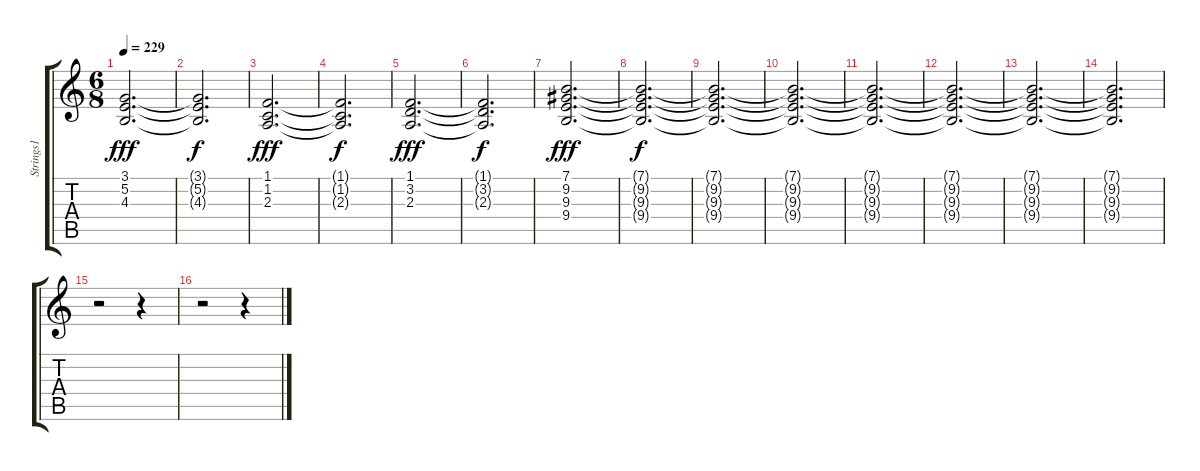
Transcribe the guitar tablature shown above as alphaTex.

\track ("Strings1" "Strings1") {instrument stringensemble1}
\staff {score tabs}
\tuning (E4 B3 G3 D3 A2 E2) {hide}
\ts (6 8)
\tempo 229
\clef g2
\ks c
(3.1 5.2 4.3).2{d dy fff} |
(3.1{t} 5.2{t} 4.3{t}).2{d dy f} |
(1.1 1.2 2.3).2{d dy fff} |
(1.1{t} 1.2{t} 2.3{t}).2{d dy f} |
(1.1 3.2 2.3).2{d dy fff} |
(1.1{t} 3.2{t} 2.3{t}).2{d dy f} |
(7.1 9.2 9.3 9.4).2{d dy fff} |
(7.1{t} 9.2{t} 9.3{t} 9.4{t}).2{d dy f} |
(7.1{t} 9.2{t} 9.3{t} 9.4{t}).2{d} |
(7.1{t} 9.2{t} 9.3{t} 9.4{t}).2{d} |
(7.1{t} 9.2{t} 9.3{t} 9.4{t}).2{d} |
(7.1{t} 9.2{t} 9.3{t} 9.4{t}).2{d} |
(7.1{t} 9.2{t} 9.3{t} 9.4{t}).2{d} |
(7.1{t} 9.2{t} 9.3{t} 9.4{t}).2{d} |
r.2 r.4 |
r.2 r.4
